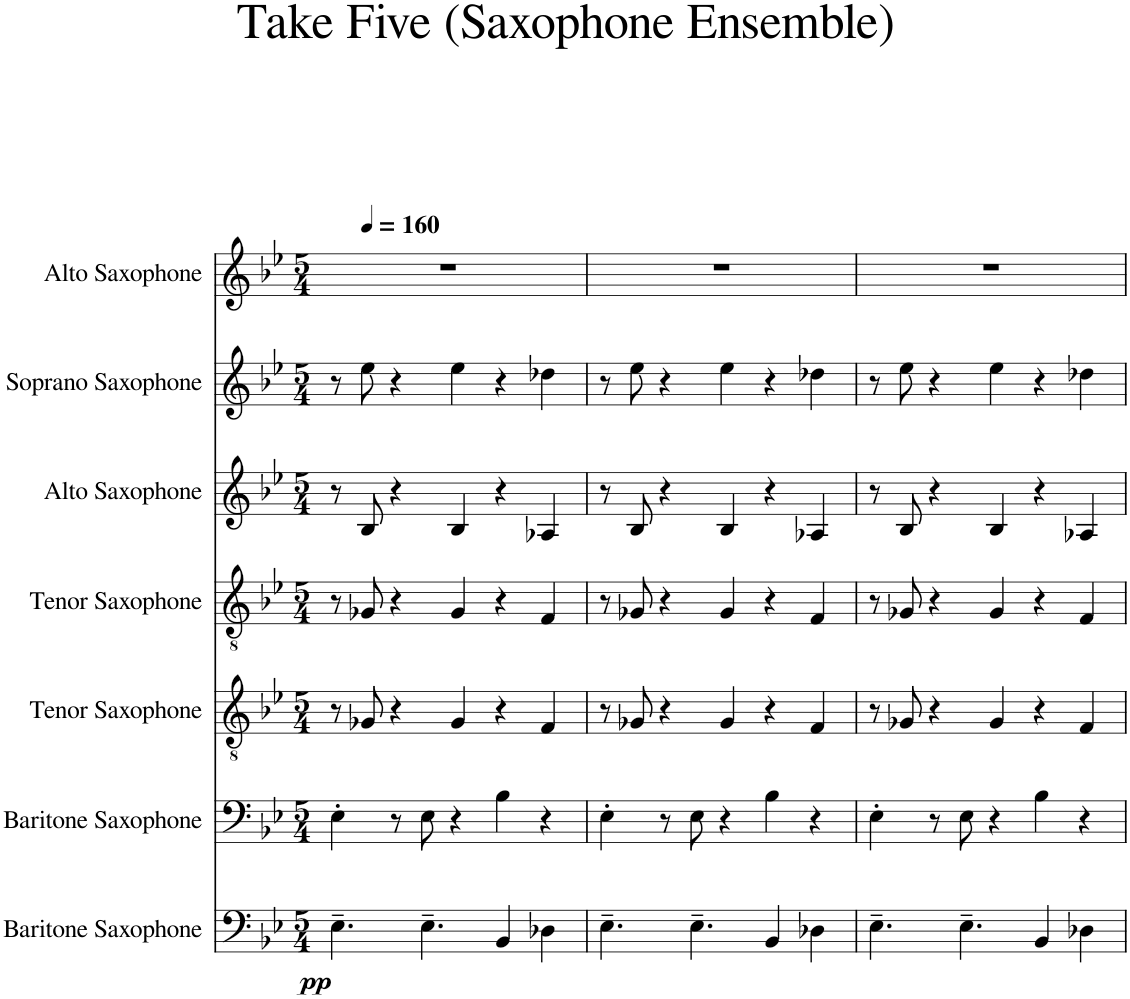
**kern	**dynam	**kern	**kern	**kern	**kern	**kern	**kern
*part7	*part7	*part6	*part5	*part4	*part3	*part2	*part1
*staff7	*staff7	*staff6	*staff5	*staff4	*staff3	*staff2	*staff1
*I"Baritone Saxophone	*	*I"Baritone Saxophone	*I"Tenor Saxophone	*I"Tenor Saxophone	*I"Alto Saxophone	*I"Soprano Saxophone	*I"Alto Saxophone
*I'Bar. Sax.	*	*I'Bar. Sax.	*I'T. Sax.	*I'T. Sax.	*I'A. Sax.	*I'S. Sax.	*I'A. Sax.
*clefF4	*	*clefF4	*clefGv2	*clefGv2	*clefG2	*clefG2	*clefG2
*ITrd12c21	*	*ITrd12c21	*ITrd8c14	*ITrd8c14	*ITrd5c9	*ITrd1c2	*ITrd5c9
*k[b-e-]	*	*k[b-e-]	*k[b-e-]	*k[b-e-]	*k[b-e-]	*k[b-e-]	*k[b-e-]
*M5/4	*	*M5/4	*M5/4	*M5/4	*M5/4	*M5/4	*M5/4
=1	=1	=1	=1	=1	=1	=1	=1
!	!LO:DY:b	!	!	!	!	!	!
*	*	*	*	*	*	*	*^
4.E-~\	pp	4E-'\	8r	8r	8r	8r	4%5r	8ryy
*	*	*	*	*	*	*	*MM160	*
.	.	.	8G-X/	8G-X/	8B-/	8ee-\	.	1ryy
.	.	8r	4r	4r	4r	4r	.	.
4.E-~\	.	8E-\	.	.	.	.	.	.
.	.	4r	4G-/	4G-/	4B-/	4ee-\	.	.
4BB-/	.	4B-\	4r	4r	4r	4r	.	.
4D-X\	.	4r	4F/	4F/	4A-X/	4dd-X\	.	.
.	.	.	.	.	.	.	.	8ryy
*	*	*	*	*	*	*	*v	*v
=2	=2	=2	=2	=2	=2	=2	=2
4.E-~\	.	4E-'\	8r	8r	8r	8r	4%5r
.	.	.	8G-X/	8G-X/	8B-/	8ee-\	.
.	.	8r	4r	4r	4r	4r	.
4.E-~\	.	8E-\	.	.	.	.	.
.	.	4r	4G-/	4G-/	4B-/	4ee-\	.
4BB-/	.	4B-\	4r	4r	4r	4r	.
4D-X\	.	4r	4F/	4F/	4A-X/	4dd-X\	.
=3	=3	=3	=3	=3	=3	=3	=3
4.E-~\	.	4E-'\	8r	8r	8r	8r	4%5r
.	.	.	8G-X/	8G-X/	8B-/	8ee-\	.
.	.	8r	4r	4r	4r	4r	.
4.E-~\	.	8E-\	.	.	.	.	.
.	.	4r	4G-/	4G-/	4B-/	4ee-\	.
4BB-/	.	4B-\	4r	4r	4r	4r	.
4D-X\	.	4r	4F/	4F/	4A-X/	4dd-X\	.
=	=	=	=	=	=	=	=
*-	*-	*-	*-	*-	*-	*-	*-
